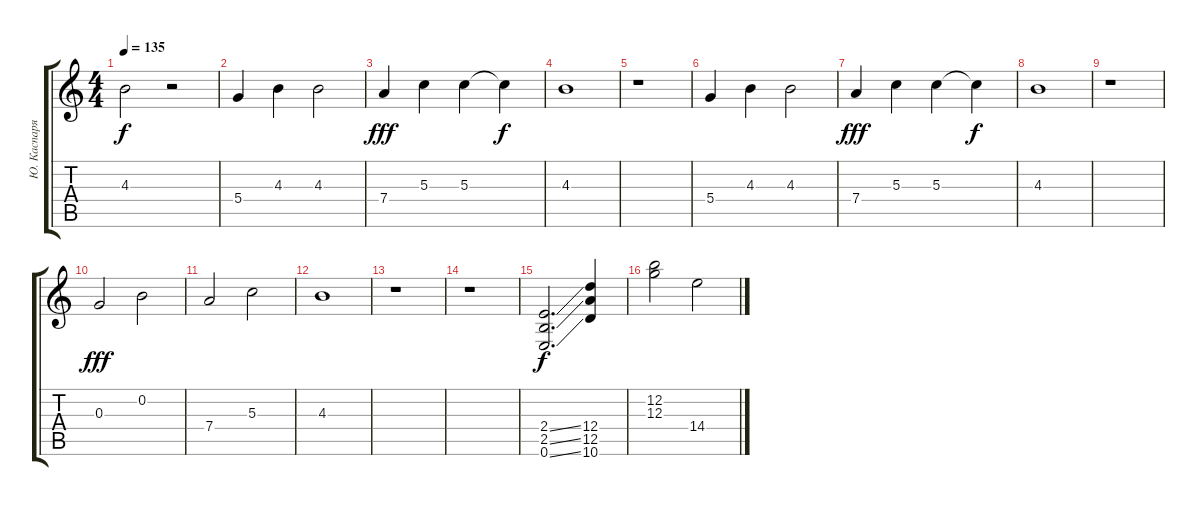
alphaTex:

\track ("Ю. Каспарян" "Ю. Каспаря") {instrument overdrivenguitar}
\staff {score tabs}
\tuning (E4 B3 G3 D3 A2 E2) {hide}
\ts (4 4)
\tempo 135
\clef g2
\ks c
4.3.2{dy f} r.2 |
5.4.4 4.3.4 4.3.2 |
7.4.4{dy fff} 5.3.4 5.3.4 5.3{t}.4{dy f} |
4.3.1 |
r.1 |
5.4.4 4.3.4 4.3.2 |
7.4.4{dy fff} 5.3.4 5.3.4 5.3{t}.4{dy f} |
4.3.1 |
r.1 |
0.3.2{dy fff} 0.2.2 |
7.4.2 5.3.2 |
4.3.1 |
r.1 |
r.1{instrument overdrivenguitar} |
(2.4{ss} 2.5{ss} 0.6{ss}).2{d dy f} (12.4 12.5 10.6).4 |
(12.2 12.3).2 14.4.2
